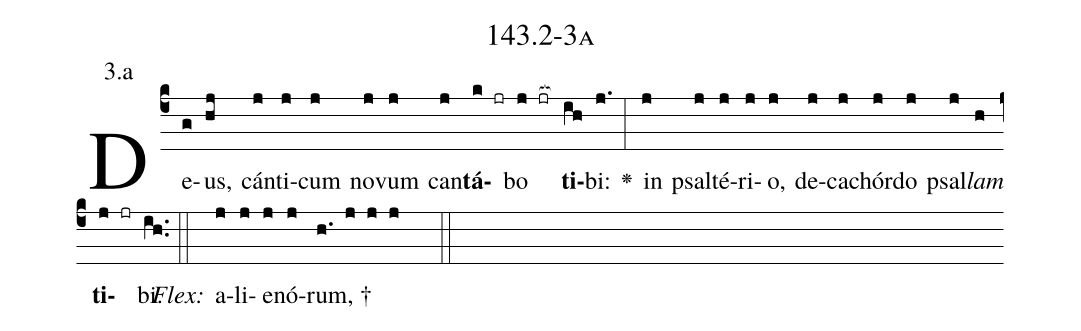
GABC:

name: 143.2-3a;
annotation: 3.a;
%%
(c4)De(g)us,(hj) cán(j)ti(j)cum(j) no(j)vum(j) can(j)<b>tá</b>(k jr)bo(j jr[ocb:1{]) <b>ti</b>(ih[ocb:0}])bi:(j.) <v>\greheightstar</v>(:) in(j) psal(j)té(j)ri(j)o,(j) de(j)ca(j)chór(j)do(j) psal(j)<i>lam</i>(h) <b>ti</b>(j jr)bi.(ih..) (::)
<i>Flex:</i>()  a(j)li(j)e(j)nó(j)rum, †(h. j j j  ::)

%E(j) u(j) o(j) u(h) a(j) e.(ih..) (::)
